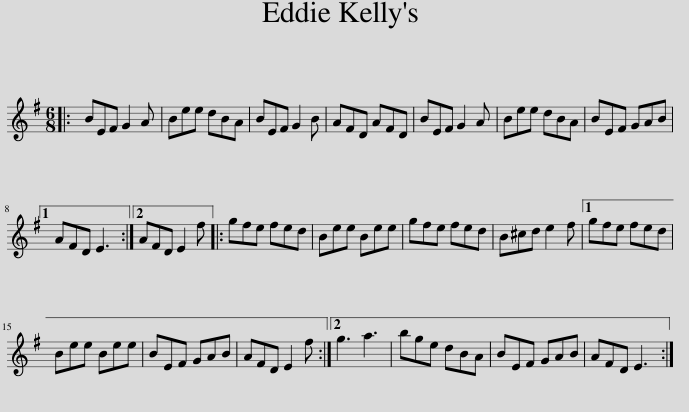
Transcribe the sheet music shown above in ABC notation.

X:1
L:1/8
M:6/8
I:linebreak $
K:Emin
V:1 treble
V:1
|: BEF G2 A | Bee dBA | BEF G2 B | AFD AFD | BEF G2 A | %5
 Bee dBA | BEF GAB |1$ AFD E3 :|2 AFD E2 f |: gfe fed | %10
 Bee Bee | gfe fed | B^cd e2 f |1 gfe fed |$ Bee Bee | %15
 BEF GAB | AFD E2 f :|2 g3 a3 | bge dBA | BEF GAB | %20
 AFD E3 :| %21
